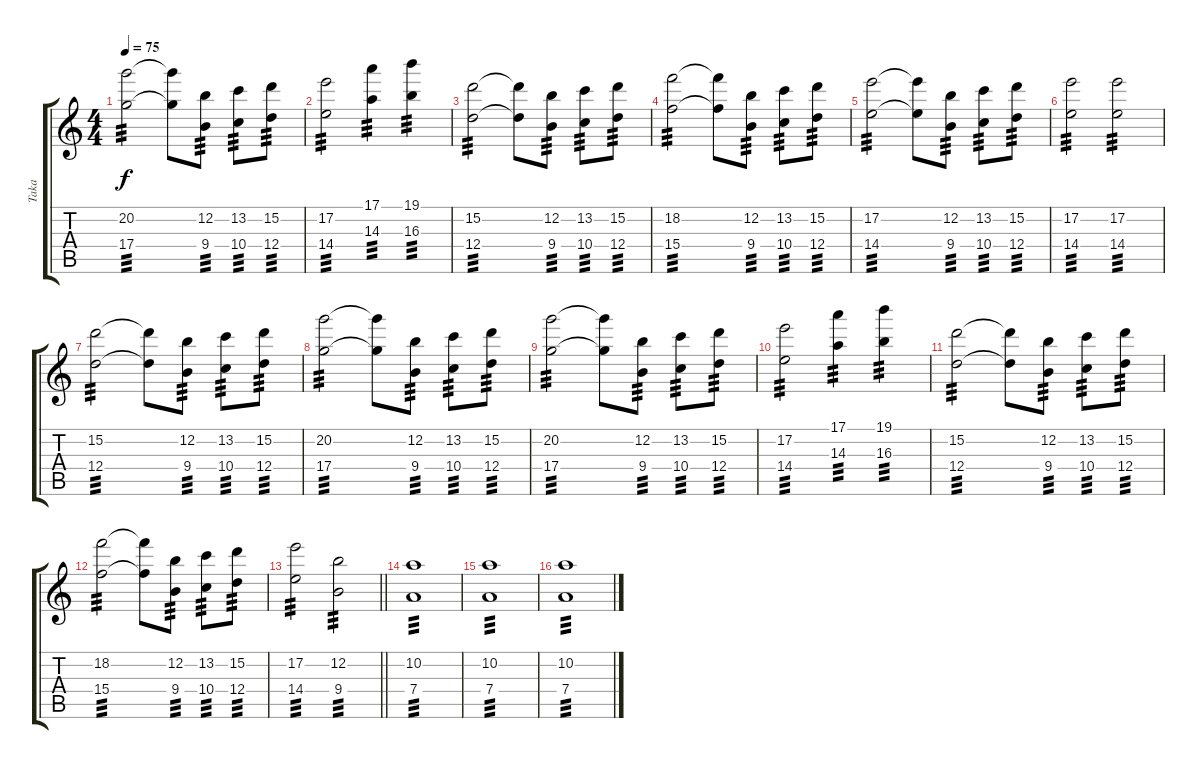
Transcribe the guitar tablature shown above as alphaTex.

\track ("Taka" "Taka") {instrument electricguitarjazz}
\staff {score tabs}
\tuning (E4 B3 G3 D3 A2 E2) {hide}
\ts (4 4)
\tempo 75
\clef g2
\ks c
(20.2 17.4).2{tp 3 dy f} (20.2{t} 17.4{t}).8 (12.2 9.4).8{tp 3} (13.2 10.4).8{tp 3} (15.2 12.4).8{tp 3} |
(17.2 14.4).2{tp 3} (17.1 14.3).4{tp 3} (19.1 16.3).4{tp 3} |
(15.2 12.4).2{tp 3} (15.2{t} 12.4{t}).8 (12.2 9.4).8{tp 3} (13.2 10.4).8{tp 3} (15.2 12.4).8{tp 3} |
(18.2 15.4).2{tp 3} (18.2{t} 15.4{t}).8 (12.2 9.4).8{tp 3} (13.2 10.4).8{tp 3} (15.2 12.4).8{tp 3} |
(17.2 14.4).2{tp 3} (17.2{t} 14.4{t}).8 (12.2 9.4).8{tp 3} (13.2 10.4).8{tp 3} (15.2 12.4).8{tp 3} |
(17.2 14.4).2{tp 3} (17.2 14.4).2{tp 3} |
(15.2 12.4).2{tp 3} (15.2{t} 12.4{t}).8 (12.2 9.4).8{tp 3} (13.2 10.4).8{tp 3} (15.2 12.4).8{tp 3} |
(20.2 17.4).2{tp 3} (20.2{t} 17.4{t}).8 (12.2 9.4).8{tp 3} (13.2 10.4).8{tp 3} (15.2 12.4).8{tp 3} |
(20.2 17.4).2{tp 3} (20.2{t} 17.4{t}).8 (12.2 9.4).8{tp 3} (13.2 10.4).8{tp 3} (15.2 12.4).8{tp 3} |
(17.2 14.4).2{tp 3} (17.1 14.3).4{tp 3} (19.1 16.3).4{tp 3} |
(15.2 12.4).2{tp 3} (15.2{t} 12.4{t}).8 (12.2 9.4).8{tp 3} (13.2 10.4).8{tp 3} (15.2 12.4).8{tp 3} |
(18.2 15.4).2{tp 3} (18.2{t} 15.4{t}).8 (12.2 9.4).8{tp 3} (13.2 10.4).8{tp 3} (15.2 12.4).8{tp 3} |
\barLineRight lightlight
(17.2 14.4).2{tp 3} (12.2 9.4).2{tp 3} |
\section ("" "")
(10.2 7.4).1{tp 3 volume 10} |
(10.2 7.4).1{tp 3} |
(10.2 7.4).1{tp 3}
